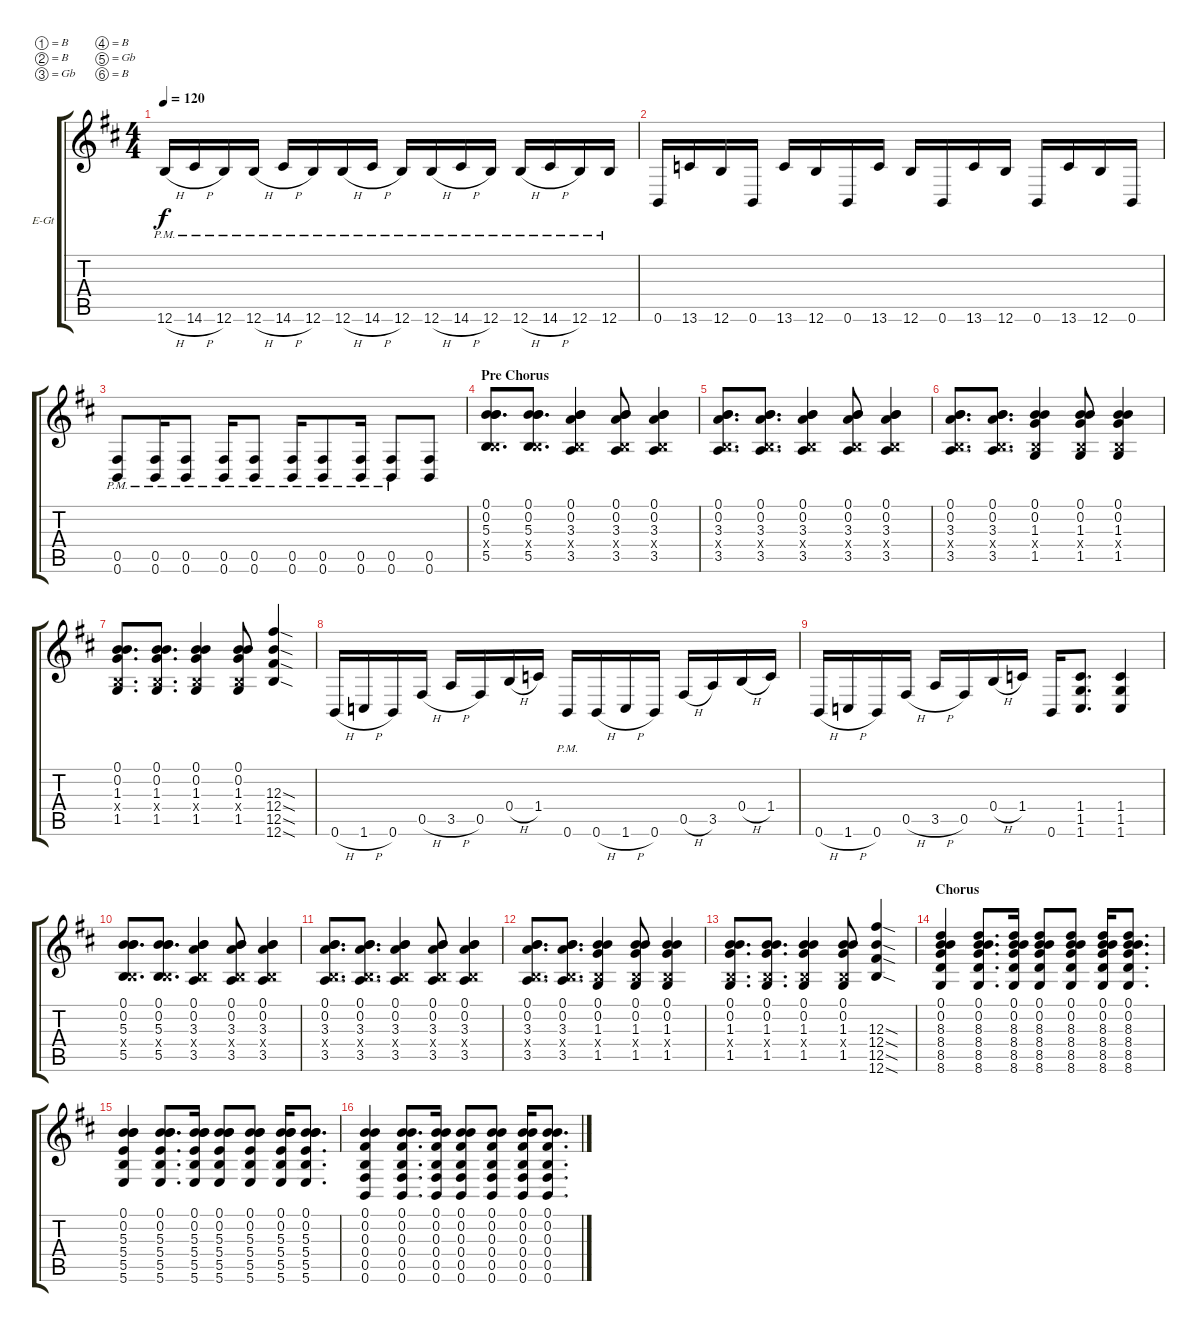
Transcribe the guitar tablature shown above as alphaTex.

\defaultSystemsLayout 4
\bracketExtendMode groupsimilarinstruments
\firstSystemTrackNameOrientation horizontal
\otherSystemsTrackNameOrientation horizontal
\track ("Mark" "E-Gt") {instrument distortionguitar}
\staff {score tabs}
\tuning (B3 B3 Gb3 B2 Gb2 B1)
\ts (4 4)
\tempo 120
\clef g2
\ks bminor
12.6{h pm}.16{dy f} 14.6{h pm}.16 12.6{pm}.16 12.6{h pm}.16 14.6{h pm}.16 12.6{pm}.16 12.6{h pm}.16 14.6{h pm}.16 12.6{pm}.16 12.6{h pm}.16 14.6{h pm}.16 12.6{pm}.16 12.6{h pm}.16 14.6{h pm}.16 12.6{pm}.16 12.6{pm}.16 |
0.6.16 13.6.16 12.6.16 0.6.16 13.6.16 12.6.16 0.6.16 13.6.16 12.6.16 0.6.16 13.6.16 12.6.16 0.6.16 13.6.16 12.6.16 0.6.16 |
(0.6{pm} 0.5{pm}).8 (0.6{pm} 0.5{pm}).16 (0.6{pm} 0.5{pm}).8 (0.6{pm} 0.5{pm}).16 (0.6{pm} 0.5{pm}).8 (0.6{pm} 0.5{pm}).16 (0.6{pm} 0.5{pm}).8 (0.6{pm} 0.5{pm}).16 (0.6{pm} 0.5{pm}).8 (0.6 0.5).8 |
\section ("" "Pre Chorus")
(5.5 5.3 0.2 0.1 0.4{x}).8{d} (5.5 5.3 0.2 0.1 0.4{x}).8{d} (3.5 3.3 0.2 0.1 0.4{x}).4 (3.5 3.3 0.2 0.1 0.4{x}).8 (3.5 3.3 0.2 0.1 0.4{x}).4 |
(3.5 3.3 0.2 0.1 0.4{x}).8{d} (3.5 3.3 0.2 0.1 0.4{x}).8{d} (3.5 3.3 0.2 0.1 0.4{x}).4 (3.5 3.3 0.2 0.1 0.4{x}).8 (3.5 3.3 0.2 0.1 0.4{x}).4 |
(3.5 3.3 0.2 0.1 0.4{x}).8{d} (3.5 3.3 0.2 0.1 0.4{x}).8{d} (1.5 1.3 0.2 0.1 0.4{x}).4 (1.5 1.3 0.2 0.1 0.4{x}).8 (1.5 1.3 0.2 0.1 0.4{x}).4 |
(1.5 1.3 0.2 0.1 0.4{x}).8{d} (1.5 1.3 0.2 0.1 0.4{x}).8{d} (1.5 1.3 0.2 0.1 0.4{x}).4 (1.5 1.3 0.2 0.1 0.4{x}).8 (12.3{sod} 12.4{sod} 12.5{sod} 12.6{sod}).4 |
0.6{h}.16 1.6{h}.16 0.6.16 0.5{h}.16 3.5{h}.16 0.5.16 0.4{h}.16 1.4.16 0.6{pm}.16 0.6{h}.16 1.6{h}.16 0.6.16 0.5{h}.16 3.5.16 0.4{h}.16 1.4.16 |
0.6{h}.16 1.6{h}.16 0.6.16 0.5{h}.16 3.5{h}.16 0.5.16 0.4{h}.16 1.4.16 0.6.16 (1.6 1.5 1.4).8{d} (1.4 1.5 1.6).4 |
(5.5 5.3 0.2 0.1 0.4{x}).8{d} (5.5 5.3 0.2 0.1 0.4{x}).8{d} (3.5 3.3 0.2 0.1 0.4{x}).4 (3.5 3.3 0.2 0.1 0.4{x}).8 (3.5 3.3 0.2 0.1 0.4{x}).4 |
(3.5 3.3 0.2 0.1 0.4{x}).8{d} (3.5 3.3 0.2 0.1 0.4{x}).8{d} (3.5 3.3 0.2 0.1 0.4{x}).4 (3.5 3.3 0.2 0.1 0.4{x}).8 (3.5 3.3 0.2 0.1 0.4{x}).4 |
(3.5 3.3 0.2 0.1 0.4{x}).8{d} (3.5 3.3 0.2 0.1 0.4{x}).8{d} (1.5 1.3 0.2 0.1 0.4{x}).4 (1.5 1.3 0.2 0.1 0.4{x}).8 (1.5 1.3 0.2 0.1 0.4{x}).4 |
(1.5 1.3 0.2 0.1 0.4{x}).8{d} (1.5 1.3 0.2 0.1 0.4{x}).8{d} (1.5 1.3 0.2 0.1 0.4{x}).4 (1.5 1.3 0.2 0.1 0.4{x}).8 (12.3{sod} 12.4{sod} 12.5{sod} 12.6{sod}).4 |
\section ("" "Chorus")
(8.6 8.5 8.4 0.2 0.1 8.3).4 (8.6 8.5 8.4 0.2 0.1 8.3).8{d} (8.6 8.5 8.4 0.2 0.1 8.3).16 (8.6 8.5 8.4 0.2 0.1 8.3).8 (8.6 8.5 8.4 0.2 0.1 8.3).8 (8.6 8.5 8.4 0.2 0.1 8.3).16 (8.6 8.5 8.4 0.2 0.1 8.3).8{d} |
(5.6 5.5 5.4 5.3 0.2 0.1).4 (5.6 5.5 5.4 5.3 0.2 0.1).8{d} (5.6 5.5 5.4 5.3 0.2 0.1).16 (5.6 5.5 5.4 5.3 0.2 0.1).8 (5.6 5.5 5.4 5.3 0.2 0.1).8 (5.6 5.5 5.4 5.3 0.2 0.1).16 (5.6 5.5 5.4 5.3 0.2 0.1).8{d} |
(0.6 0.5 0.4 0.3 0.2 0.1).4 (0.6 0.5 0.4 0.3 0.2 0.1).8{d} (0.6 0.5 0.4 0.3 0.2 0.1).16 (0.6 0.5 0.4 0.3 0.2 0.1).8 (0.6 0.5 0.4 0.3 0.2 0.1).8 (0.6 0.5 0.4 0.3 0.2 0.1).16 (0.6 0.5 0.4 0.3 0.2 0.1).8{d}
